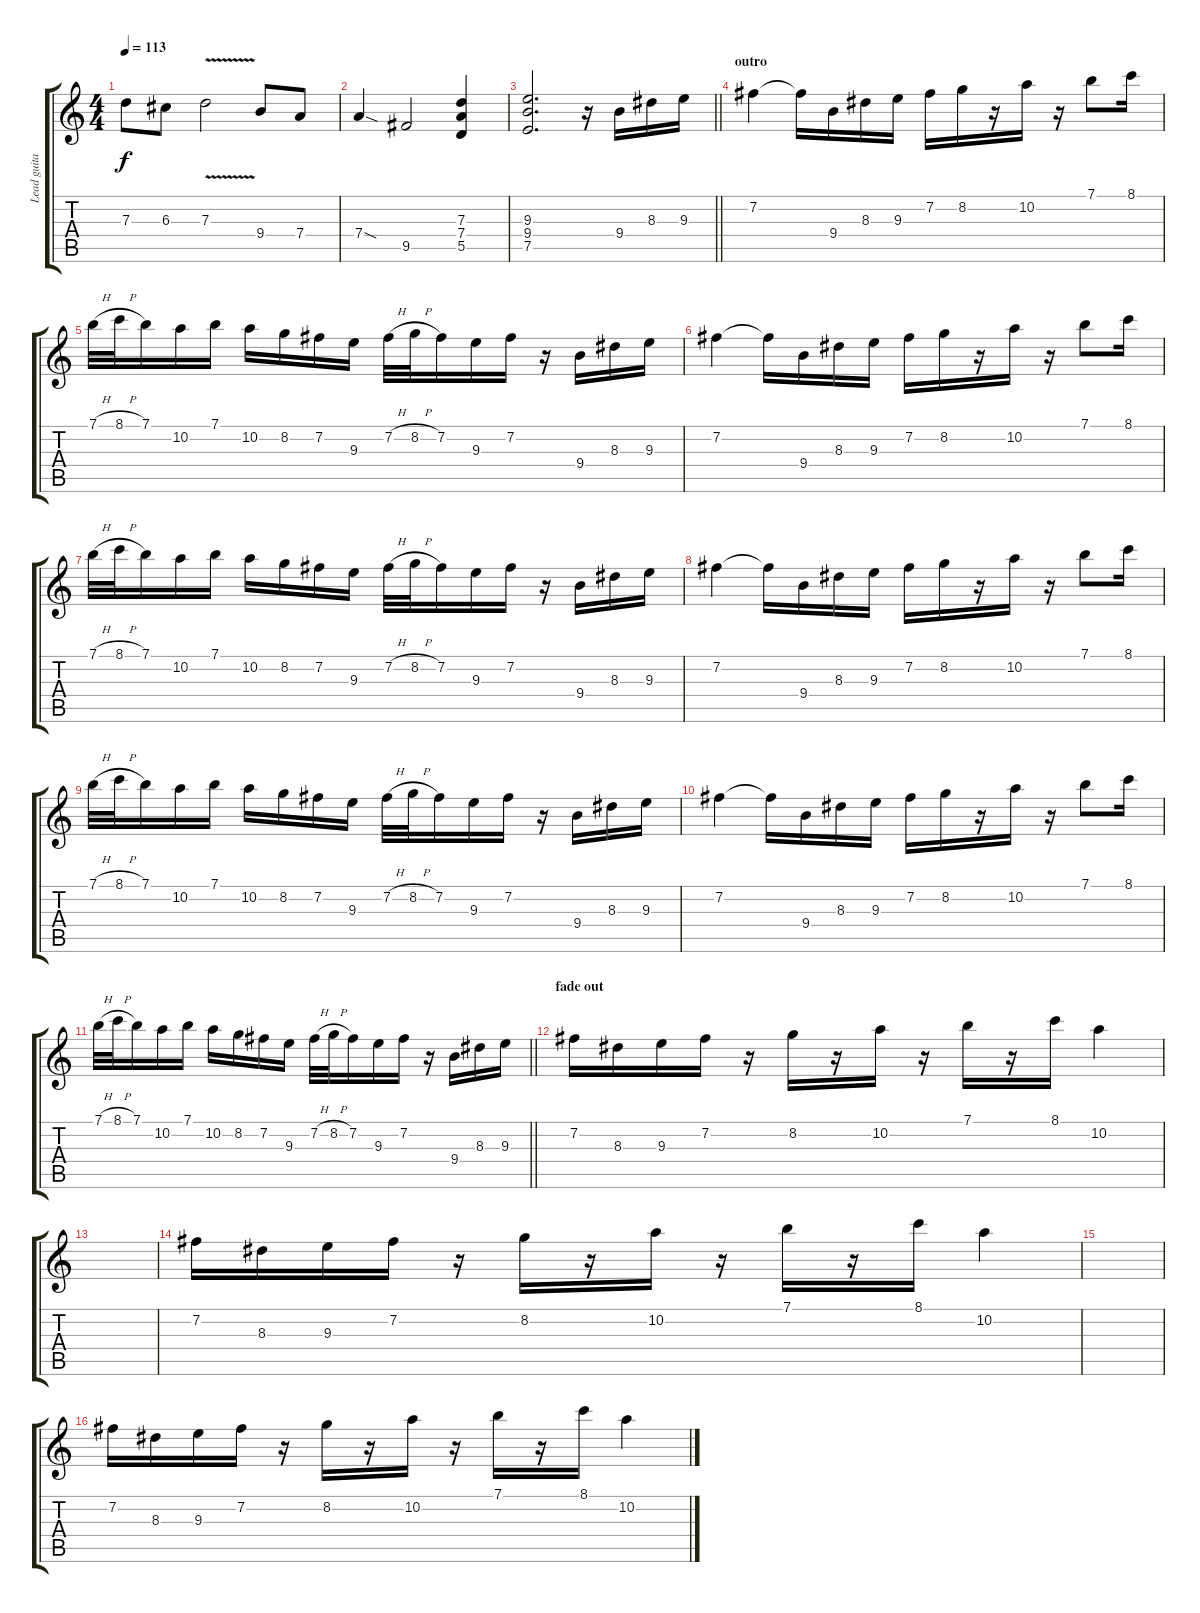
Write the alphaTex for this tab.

\track ("Lead guitar 1" "Lead guita") {instrument distortionguitar}
\staff {score tabs}
\tuning (E4 B3 G3 D3 A2 E2) {hide}
\ts (4 4)
\tempo 113
\clef g2
\ks c
7.3.8{dy f} 6.3.8 7.3{v}.2 9.4.8 7.4.8 |
7.4{sod}.4 9.5.2 (7.3 7.4 5.5).4 |
\barLineRight lightlight
(9.3 9.4 7.5).2{d} r.16 9.4.16 8.3.16 9.3.16 |
\section ("" "outro")
7.2.4 7.2{t}.16 9.4.16 8.3.16 9.3.16 7.2.16 8.2.16 r.16 10.2.16 r.16 7.1.8 8.1.16 |
7.1{h}.32 8.1{h}.32 7.1.16 10.2.16 7.1.16 10.2.16 8.2.16 7.2.16 9.3.16 7.2{h}.32 8.2{h}.32 7.2.16 9.3.16 7.2.16 r.16 9.4.16 8.3.16 9.3.16 |
7.2.4 7.2{t}.16 9.4.16 8.3.16 9.3.16 7.2.16 8.2.16 r.16 10.2.16 r.16 7.1.8 8.1.16 |
7.1{h}.32 8.1{h}.32 7.1.16 10.2.16 7.1.16 10.2.16 8.2.16 7.2.16 9.3.16 7.2{h}.32 8.2{h}.32 7.2.16 9.3.16 7.2.16 r.16 9.4.16 8.3.16 9.3.16 |
7.2.4 7.2{t}.16 9.4.16 8.3.16 9.3.16 7.2.16 8.2.16 r.16 10.2.16 r.16 7.1.8 8.1.16 |
7.1{h}.32 8.1{h}.32 7.1.16 10.2.16 7.1.16 10.2.16 8.2.16 7.2.16 9.3.16 7.2{h}.32 8.2{h}.32 7.2.16 9.3.16 7.2.16 r.16 9.4.16 8.3.16 9.3.16 |
7.2.4 7.2{t}.16 9.4.16 8.3.16 9.3.16 7.2.16 8.2.16 r.16 10.2.16 r.16 7.1.8 8.1.16 |
\barLineRight lightlight
7.1{h}.32 8.1{h}.32 7.1.16 10.2.16 7.1.16 10.2.16 8.2.16 7.2.16 9.3.16 7.2{h}.32 8.2{h}.32 7.2.16 9.3.16 7.2.16 r.16 9.4.16 8.3.16 9.3.16 |
\section ("" "fade out")
7.2.16 8.3.16 9.3.16 7.2.16 r.16 8.2.16 r.16 10.2.16 r.16 7.1.16 r.16 8.1.16 10.2.4 |
|
7.2.16 8.3.16 9.3.16 7.2.16 r.16 8.2.16 r.16 10.2.16 r.16 7.1.16 r.16 8.1.16 10.2.4 |
|
7.2.16 8.3.16 9.3.16 7.2.16 r.16 8.2.16 r.16 10.2.16 r.16 7.1.16 r.16 8.1.16 10.2.4
